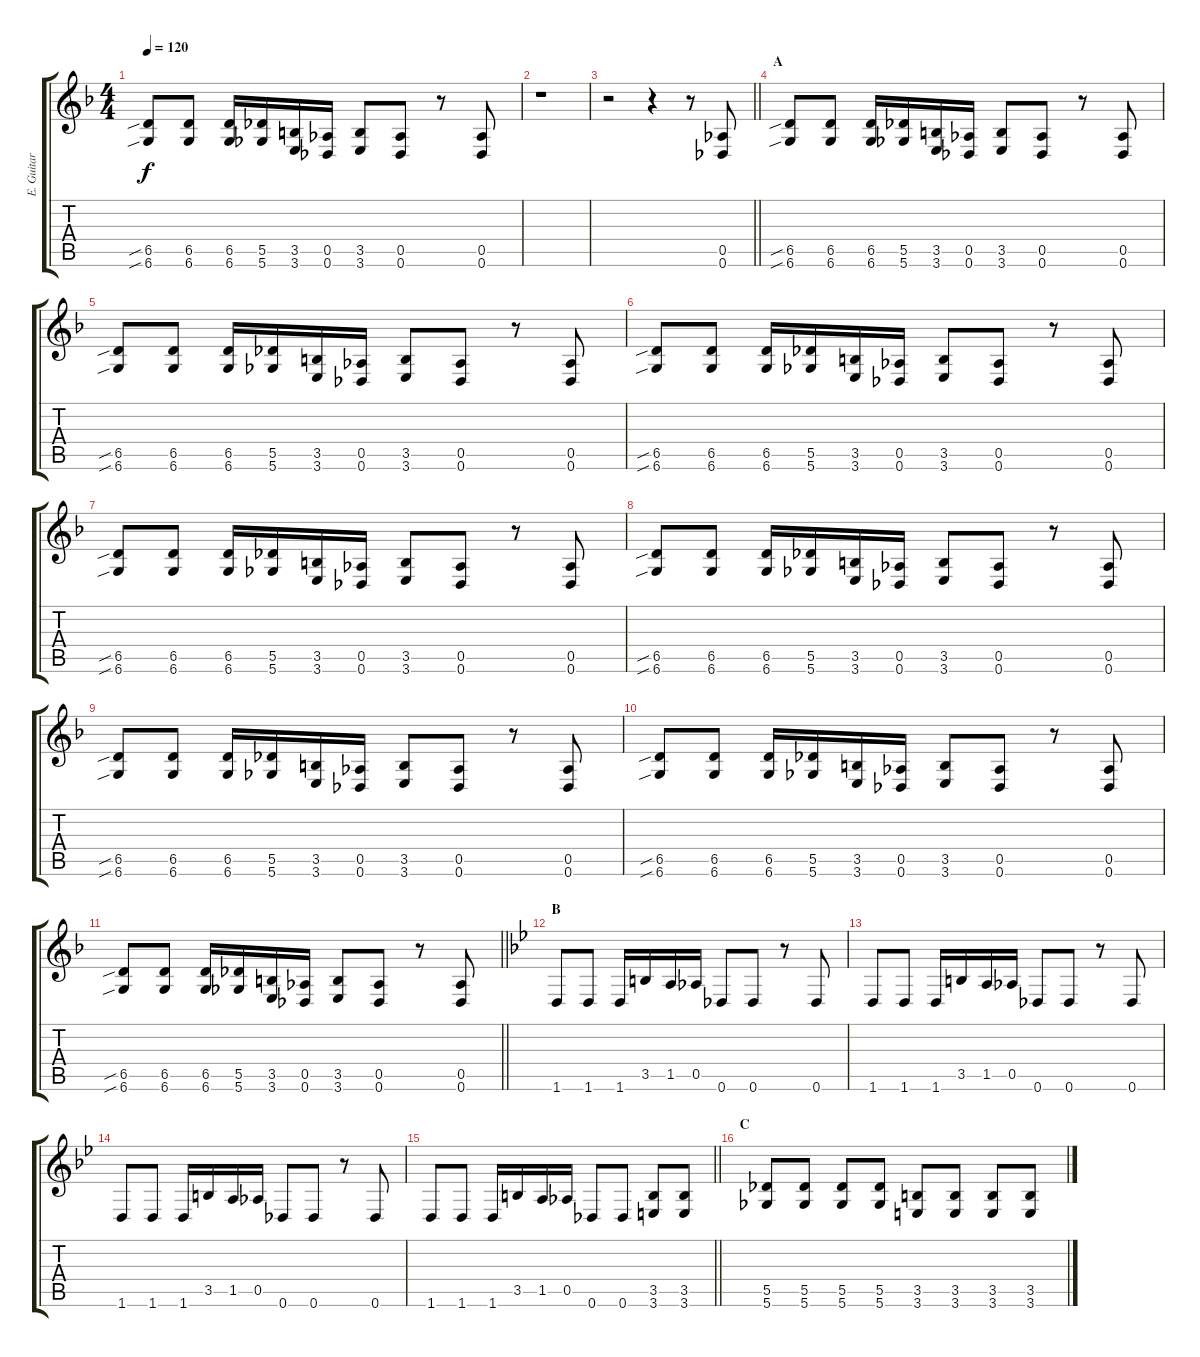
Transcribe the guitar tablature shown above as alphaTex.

\track ("E. Guitar II" "E. Guitar ") {instrument distortionguitar}
\staff {score tabs}
\tuning (Eb4 Bb3 Gb3 Db3 Ab2 Db2) {hide}
\ts (4 4)
\tempo 120
\clef g2
\ks f
(6.5{sib} 6.6{sib}).8{dy f} (6.5 6.6).8 (6.5 6.6).16 (5.5 5.6).16 (3.5 3.6).16 (0.5 0.6).16 (3.5 3.6).8 (0.5 0.6).8 r.8 (0.5 0.6).8 |
r.1 |
\barLineRight lightlight
r.2 r.4 r.8 (0.5 0.6).8 |
\section ("" "A")
(6.5{sib} 6.6{sib}).8 (6.5 6.6).8 (6.5 6.6).16 (5.5 5.6).16 (3.5 3.6).16 (0.5 0.6).16 (3.5 3.6).8 (0.5 0.6).8 r.8 (0.5 0.6).8 |
(6.5{sib} 6.6{sib}).8 (6.5 6.6).8 (6.5 6.6).16 (5.5 5.6).16 (3.5 3.6).16 (0.5 0.6).16 (3.5 3.6).8 (0.5 0.6).8 r.8 (0.5 0.6).8 |
(6.5{sib} 6.6{sib}).8 (6.5 6.6).8 (6.5 6.6).16 (5.5 5.6).16 (3.5 3.6).16 (0.5 0.6).16 (3.5 3.6).8 (0.5 0.6).8 r.8 (0.5 0.6).8 |
(6.5{sib} 6.6{sib}).8 (6.5 6.6).8 (6.5 6.6).16 (5.5 5.6).16 (3.5 3.6).16 (0.5 0.6).16 (3.5 3.6).8 (0.5 0.6).8 r.8 (0.5 0.6).8 |
(6.5{sib} 6.6{sib}).8 (6.5 6.6).8 (6.5 6.6).16 (5.5 5.6).16 (3.5 3.6).16 (0.5 0.6).16 (3.5 3.6).8 (0.5 0.6).8 r.8 (0.5 0.6).8 |
(6.5{sib} 6.6{sib}).8 (6.5 6.6).8 (6.5 6.6).16 (5.5 5.6).16 (3.5 3.6).16 (0.5 0.6).16 (3.5 3.6).8 (0.5 0.6).8 r.8 (0.5 0.6).8 |
(6.5{sib} 6.6{sib}).8 (6.5 6.6).8 (6.5 6.6).16 (5.5 5.6).16 (3.5 3.6).16 (0.5 0.6).16 (3.5 3.6).8 (0.5 0.6).8 r.8 (0.5 0.6).8 |
\barLineRight lightlight
(6.5{sib} 6.6{sib}).8 (6.5 6.6).8 (6.5 6.6).16 (5.5 5.6).16 (3.5 3.6).16 (0.5 0.6).16 (3.5 3.6).8 (0.5 0.6).8 r.8 (0.5 0.6).8 |
\section ("" "B")
\ks bb
1.6.8 1.6.8 1.6.16 3.5.16 1.5.16 0.5.16 0.6.8 0.6.8 r.8 0.6.8 |
1.6.8 1.6.8 1.6.16 3.5.16 1.5.16 0.5.16 0.6.8 0.6.8 r.8 0.6.8 |
1.6.8 1.6.8 1.6.16 3.5.16 1.5.16 0.5.16 0.6.8 0.6.8 r.8 0.6.8 |
\barLineRight lightlight
1.6.8 1.6.8 1.6.16 3.5.16 1.5.16 0.5.16 0.6.8 0.6.8 (3.5 3.6).8 (3.5 3.6).8 |
\section ("" "C")
(5.5 5.6).8 (5.5 5.6).8 (5.5 5.6).8 (5.5 5.6).8 (3.5 3.6).8 (3.5 3.6).8 (3.5 3.6).8 (3.5 3.6).8
